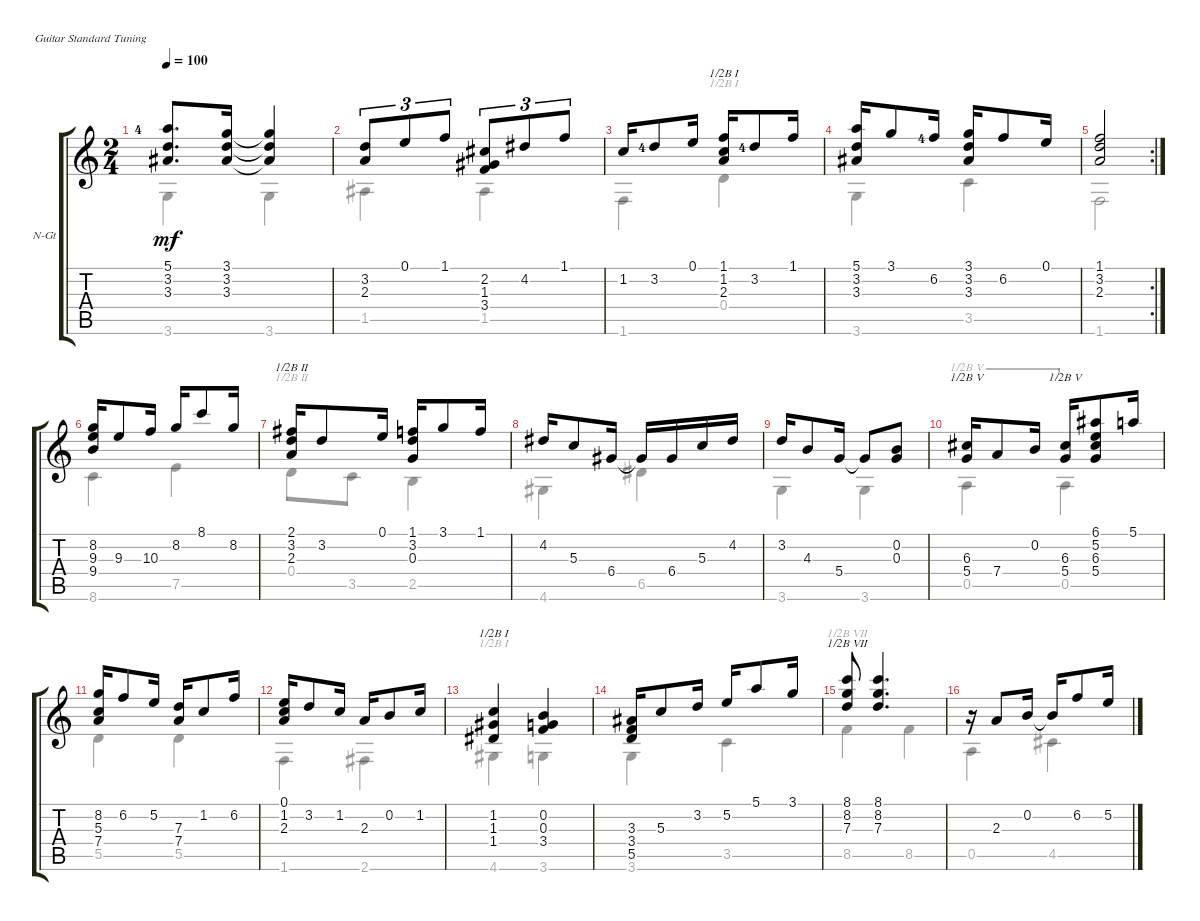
\defaultSystemsLayout 4
\bracketExtendMode groupsimilarinstruments
\firstSystemTrackNameOrientation horizontal
\otherSystemsTrackNameOrientation horizontal
\track ("Nylon Guitar" "N-Gt") {instrument acousticguitarnylon}
\staff {score tabs}
\tuning (E4 B3 G3 D3 A2 E2)
\voice
\ts (2 4)
\tempo 100
\clef g2
\ks c
(5.1{lf 5} 3.2 3.3).8{d dy mf} (3.3 3.2 3.1).16 (3.1{t} 3.2{t} 3.3{t}).4 |
(3.2 2.3).8{tu (3 2)} 0.1.8{tu (3 2)} 1.1.8{tu (3 2)} (2.2 1.3 3.4).8{tu (3 2)} 4.2.8{tu (3 2)} 1.1.8{tu (3 2)} |
1.2.16 3.2{lf 5}.8 0.1.16 (1.1 1.2 2.3).16{barre (1 half)} 3.2{lf 5}.8 1.1.16 |
(3.2 5.1 3.3).16 3.1.8 6.2{lf 5}.16 (3.1 3.2 3.3).16 6.2.8 0.1.16 |
\rc 2
(1.1 3.2 2.3).2 |
(8.2 9.3 9.4).16 9.3.8 10.3.16 8.2.16 8.1.8 8.2.16 |
(3.2 2.1 2.3).16{barre (2 half)} 3.2.8 0.1.16 (1.1 3.2 0.3).16 3.1.8 1.1.16 |
4.2.16 5.3.8 6.4.16 6.4{t}.16 6.4.16 5.3.16 4.2.16 |
3.2.16 4.3.8 5.4.16 5.4{t}.8 (0.3 0.2).8 |
(6.3 5.4).16{barre (5 half)} 7.4.8 0.2.16 (6.3 5.4).16{barre (5 half)} (5.4 6.3 5.2 6.1).8 5.1.16 |
(8.2 5.3 7.4).16 6.2.8 5.2.16 (7.3 7.4).16 1.2.8 6.2.16 |
(0.1 1.2 2.3).16 3.2.8 1.2.16 2.3.16 0.2.8 1.2.16 |
(1.2 1.3 1.4).4{barre (1 half)} (0.2 0.3 3.4).4 |
(3.3 3.4 5.5).16 5.3.8 3.2.16 5.2.16 5.1.8 3.1.16 |
(8.1 8.2 7.3).8{barre (7 half)} (8.1 8.2 7.3).4{d} |
r.16 2.3.8 0.2.16 0.2{t}.16 6.2.8 5.2.16
\voice
\clef g2
\ottava regular
\simile none
\ks c
3.6.4{dy mf} 3.6.4 |
1.5.4 1.5.4 |
1.6.4 0.4.4{barre (1 half)} |
3.6.4 3.5.4 |
1.6.2 |
8.6.4 7.5.4 |
0.4.8{barre (2 half)} 3.5.8 2.5.4 |
4.6.4 6.5.4 |
3.6.4 3.6.4 |
0.5.4{barre (5 half)} 0.5.4{barre (5 half)} |
5.5.4 5.5.4 |
1.6.4 2.6.4 |
4.6.4{barre (1 half)} 3.6.4 |
3.6.4 3.5.4 |
8.5.4{barre (7 half)} 8.5.4 |
0.5.4 4.5.4
